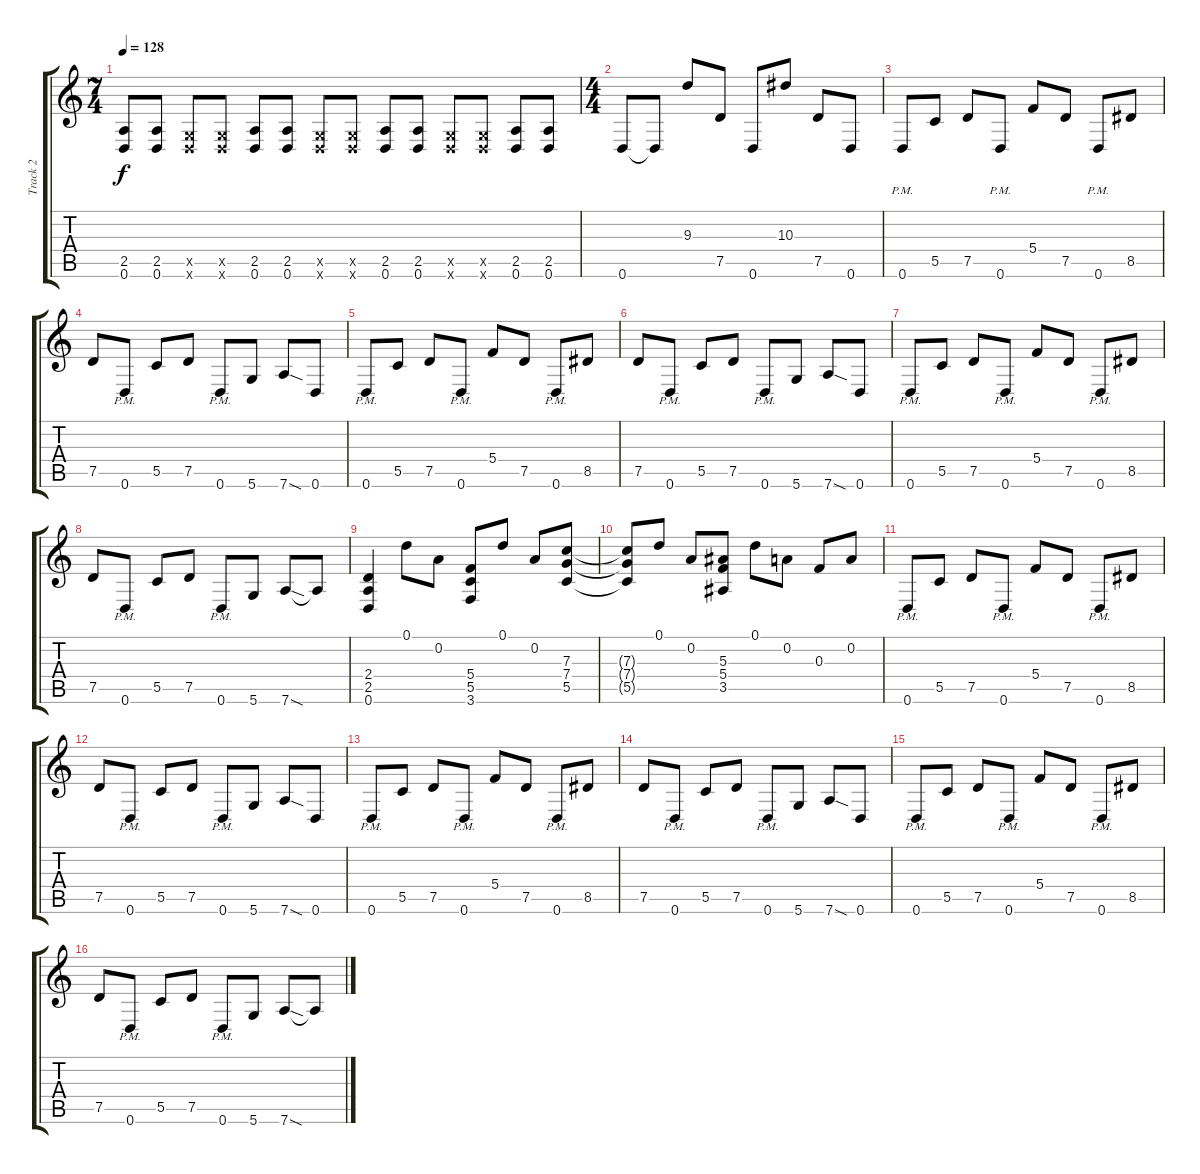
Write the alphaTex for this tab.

\track ("Track 2" "Track 2") {instrument overdrivenguitar}
\staff {score tabs}
\tuning (D4 A3 F3 C3 G2 D2) {hide}
\ts (7 4)
\tempo 128
\clef g2
\ks c
(2.5 0.6).8{dy f} (2.5 0.6).8 (0.5{x} 0.6{x}).8 (0.5{x} 0.6{x}).8 (2.5 0.6).8 (2.5 0.6).8 (0.5{x} 0.6{x}).8 (0.5{x} 0.6{x}).8 (2.5 0.6).8 (2.5 0.6).8 (0.5{x} 0.6{x}).8 (0.5{x} 0.6{x}).8 (2.5 0.6).8 (2.5 0.6).8 |
\ts (4 4)
0.6.8 0.6{t}.8 9.3.8 7.5.8 0.6.8 10.3.8 7.5.8 0.6.8 |
0.6{pm}.8 5.5.8 7.5.8 0.6{pm}.8 5.4.8 7.5.8 0.6{pm}.8 8.5.8 |
7.5.8 0.6{pm}.8 5.5.8 7.5.8 0.6{pm}.8 5.6.8 7.6{sod}.8 0.6.8 |
0.6{pm}.8 5.5.8 7.5.8 0.6{pm}.8 5.4.8 7.5.8 0.6{pm}.8 8.5.8 |
7.5.8 0.6{pm}.8 5.5.8 7.5.8 0.6{pm}.8 5.6.8 7.6{sod}.8 0.6.8 |
0.6{pm}.8 5.5.8 7.5.8 0.6{pm}.8 5.4.8 7.5.8 0.6{pm}.8 8.5.8 |
7.5.8 0.6{pm}.8 5.5.8 7.5.8 0.6{pm}.8 5.6.8 7.6{sod}.8 7.6{t}.8 |
(2.4 2.5 0.6).4 0.1.8 0.2.8 (5.4 5.5 3.6).8 0.1.8 0.2.8 (7.3 7.4 5.5).8 |
(7.3{t} 7.4{t} 5.5{t}).8 0.1.8 0.2.8 (5.3 5.4 3.5).8 0.1.8 0.2.8 0.3.8 0.2.8 |
0.6{pm}.8 5.5.8 7.5.8 0.6{pm}.8 5.4.8 7.5.8 0.6{pm}.8 8.5.8 |
7.5.8 0.6{pm}.8 5.5.8 7.5.8 0.6{pm}.8 5.6.8 7.6{sod}.8 0.6.8 |
0.6{pm}.8 5.5.8 7.5.8 0.6{pm}.8 5.4.8 7.5.8 0.6{pm}.8 8.5.8 |
7.5.8 0.6{pm}.8 5.5.8 7.5.8 0.6{pm}.8 5.6.8 7.6{sod}.8 0.6.8 |
0.6{pm}.8 5.5.8 7.5.8 0.6{pm}.8 5.4.8 7.5.8 0.6{pm}.8 8.5.8 |
7.5.8 0.6{pm}.8 5.5.8 7.5.8 0.6{pm}.8 5.6.8 7.6{sod}.8 7.6{t}.8
